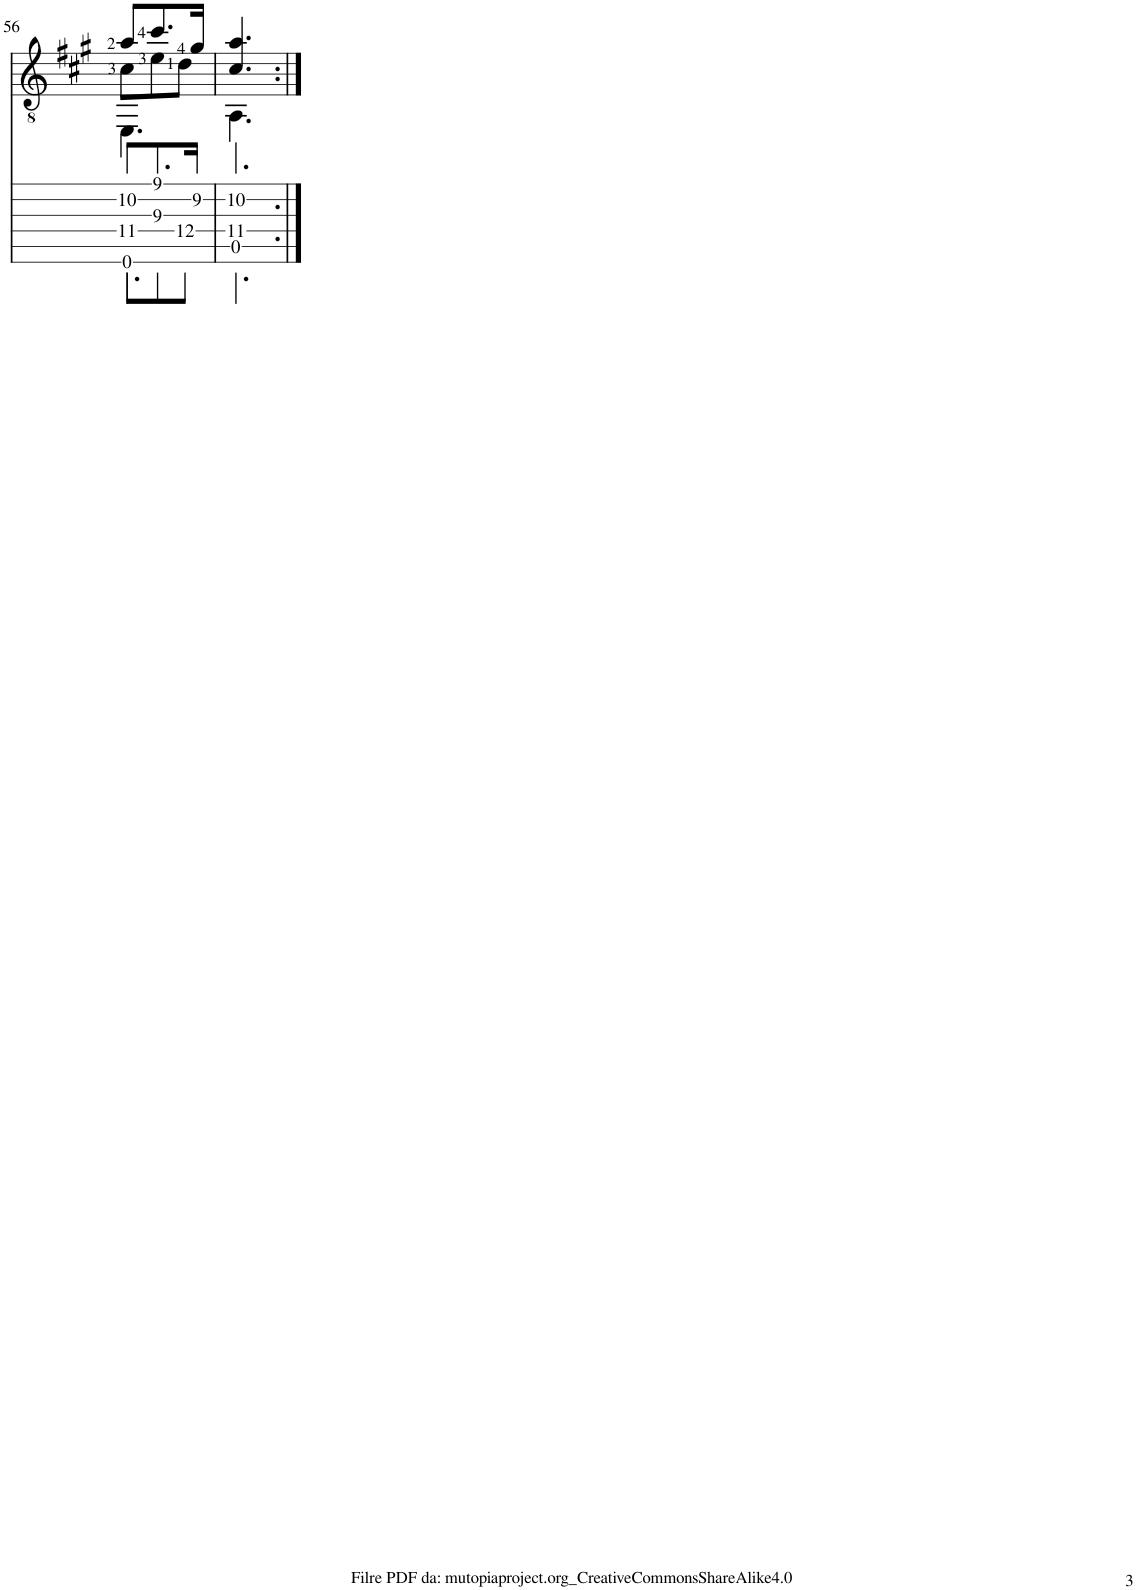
**kern	**kern
*part2	*part1
*staff2	*staff1
*I"Chitarra classica (Intavolatura)	*I"Guitar
!!LO:PB:g=z
*clefGv2	*clefGv2
*k[f#c#g#]	*k[f#c#g#]
*M3/8	*M3/8
=56	=56
*^	*^
*	*^	*	*^
8a/L	8c#\L	4.EE\	8a/L	8c#\L	4.EE\
8.cc#/	8e\	.	8.cc#/	8e\	.
.	8d\J	.	.	8d\J	.
16g#/Jk	.	.	16g#/Jk	.	.
*	*v	*v	*	*	*
*	*	*	*v	*v
=57	=57	=57	=57
4.c#/ 4.a/	4.AA\	4.c#/ 4.a/	4.AA\
*v	*v	*	*
*	*v	*v
=:|!	=:|!
*-	*-
